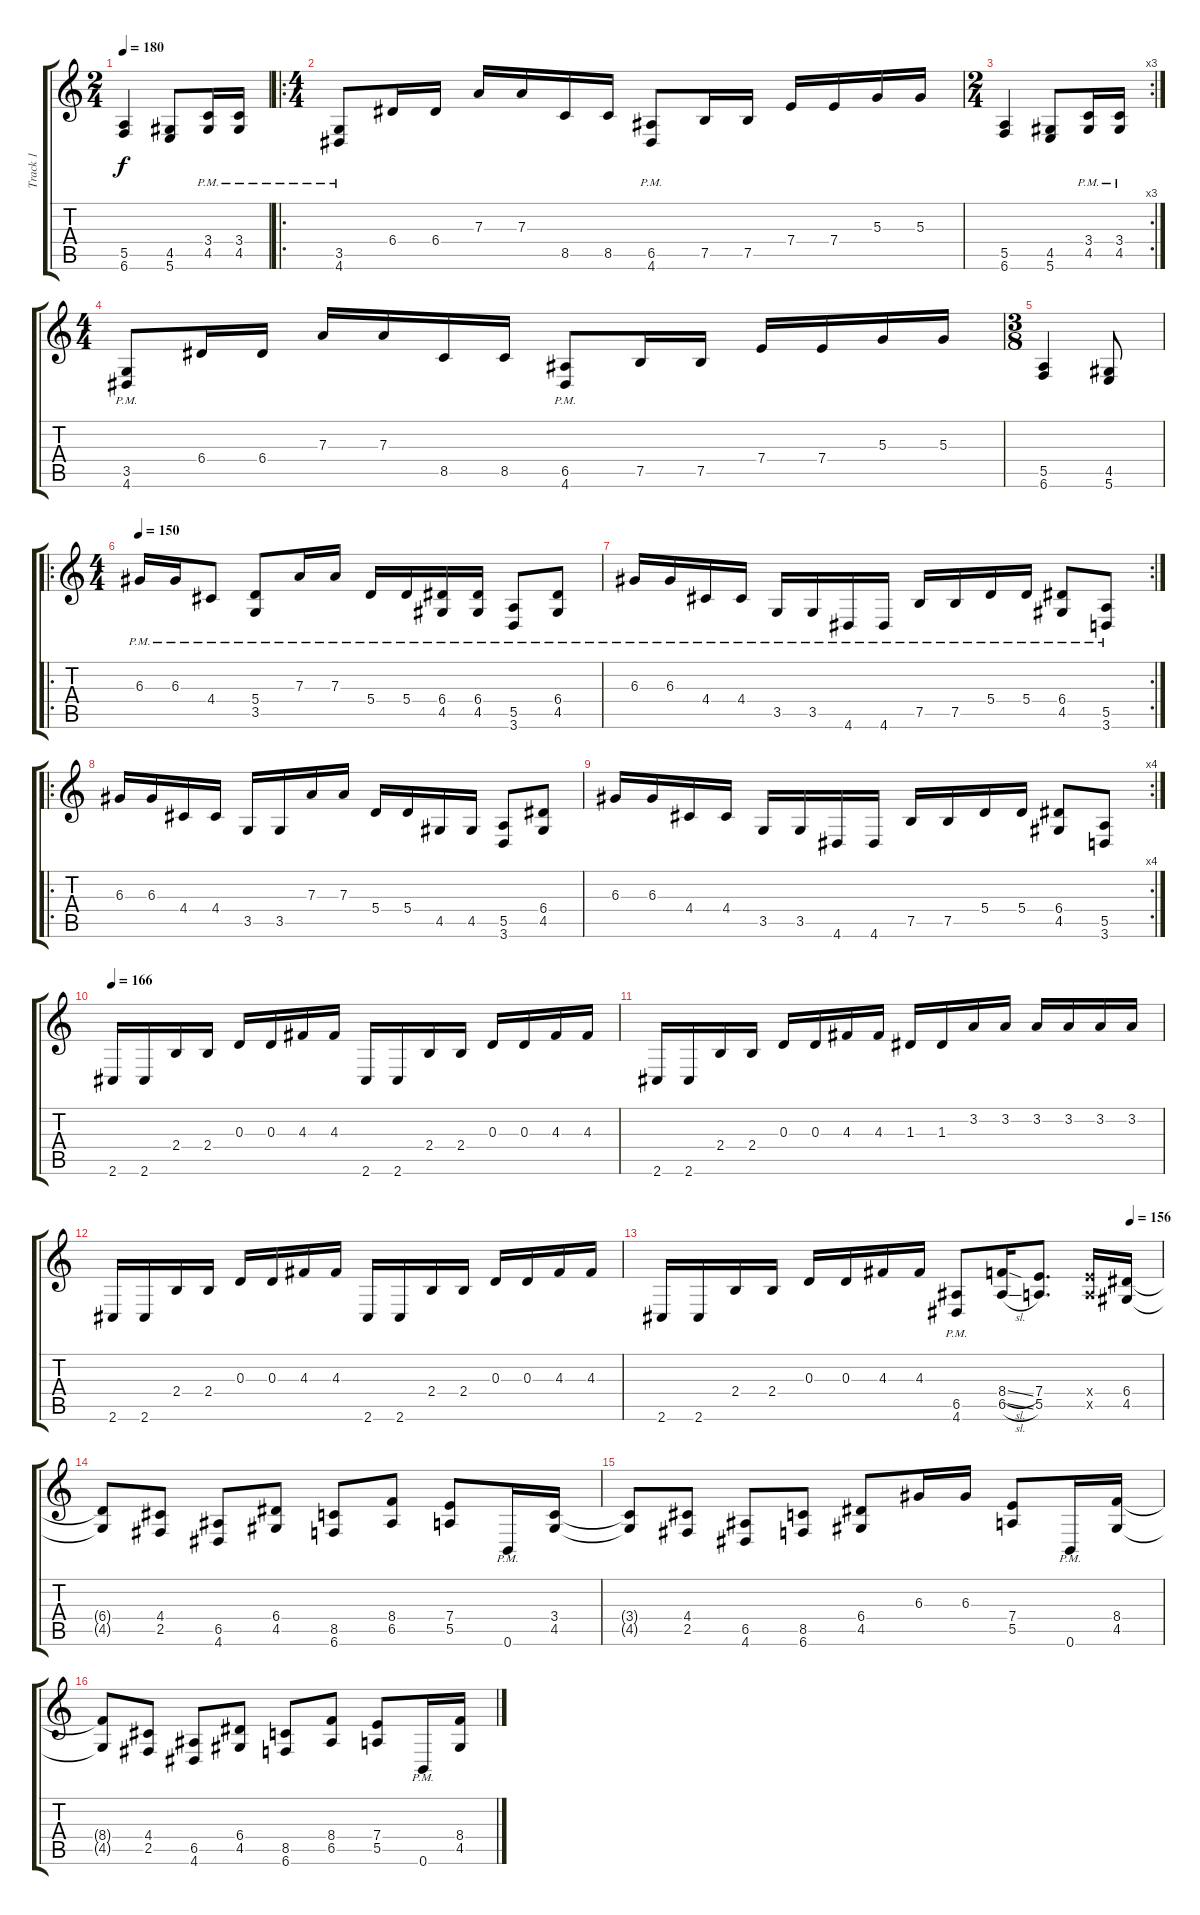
\track ("Track 1" "Track 1") {instrument distortionguitar}
\staff {score tabs}
\tuning (B3 Gb3 D3 A2 E2 B1) {hide}
\ts (2 4)
\tempo 180
\clef g2
\ks c
(5.5 6.6).4{dy f} (4.5 5.6).8 (3.4 4.5{pm}).16 (3.4 4.5{pm}).16 |
\ro
\ts (4 4)
(3.5{pm} 4.6).8 6.4.16 6.4.16 7.3.16 7.3.16 8.5.16 8.5.16 (6.5{pm} 4.6).8 7.5.16 7.5.16 7.4.16 7.4.16 5.3.16 5.3.16 |
\rc 3
\ts (2 4)
(5.5 6.6).4 (4.5 5.6).8 (3.4 4.5{pm}).16 (3.4 4.5{pm}).16 |
\ts (4 4)
(3.5{pm} 4.6).8 6.4.16 6.4.16 7.3.16 7.3.16 8.5.16 8.5.16 (6.5{pm} 4.6).8 7.5.16 7.5.16 7.4.16 7.4.16 5.3.16 5.3.16 |
\ts (3 8)
(5.5 6.6).4 (4.5 5.6).8 |
\ro
\ts (4 4)
\tempo 150
6.3{pm}.16 6.3{pm}.16 4.4{pm}.8 (5.4{pm} 3.5{pm}).8 7.3{pm}.16 7.3{pm}.16 5.4{pm}.16 5.4{pm}.16 (6.4{pm} 4.5{pm}).16 (6.4 4.5{pm}).16 (5.5{pm} 3.6).8 (6.4{pm} 4.5).8 |
\rc 2
6.3{pm}.16 6.3{pm}.16 4.4{pm}.16 4.4{pm}.16 3.5{pm}.16 3.5{pm}.16 4.6{pm}.16 4.6{pm}.16 7.5{pm}.16 7.5{pm}.16 5.4{pm}.16 5.4{pm}.16 (6.4{pm} 4.5{pm}).8 (5.5{pm} 3.6{pm}).8 |
\ro
6.3.16 6.3.16 4.4.16 4.4.16 3.5.16 3.5.16 7.3.16 7.3.16 5.4.16 5.4.16 4.5.16 4.5.16 (5.5 3.6).8 (6.4 4.5).8 |
\rc 4
6.3.16 6.3.16 4.4.16 4.4.16 3.5.16 3.5.16 4.6.16 4.6.16 7.5.16 7.5.16 5.4.16 5.4.16 (6.4 4.5).8 (5.5 3.6).8 |
\tempo 166
2.6.16 2.6.16 2.4.16 2.4.16 0.3.16 0.3.16 4.3.16 4.3.16 2.6.16 2.6.16 2.4.16 2.4.16 0.3.16 0.3.16 4.3.16 4.3.16 |
2.6.16 2.6.16 2.4.16 2.4.16 0.3.16 0.3.16 4.3.16 4.3.16 1.3.16 1.3.16 3.2.16 3.2.16 3.2.16 3.2.16 3.2.16 3.2.16 |
2.6.16 2.6.16 2.4.16 2.4.16 0.3.16 0.3.16 4.3.16 4.3.16 2.6.16 2.6.16 2.4.16 2.4.16 0.3.16 0.3.16 4.3.16 4.3.16 |
\tempo (156 0.9375)
2.6.16 2.6.16 2.4.16 2.4.16 0.3.16 0.3.16 4.3.16 4.3.16 (6.5 4.6{pm}).8 (8.4{sl} 6.5{sl}).16 (7.4 5.5).8{d} (7.4{x} 5.5{x}).16 (6.4 4.5).16 |
(6.4{t} 4.5{t}).8 (4.4 2.5).8 (6.5 4.6).8 (6.4 4.5).8 (8.5 6.6).8 (8.4 6.5).8 (7.4 5.5).8 0.6{pm}.16 (3.4 4.5).16 |
(3.4{t} 4.5{t}).8 (4.4 2.5).8 (6.5 4.6).8 (8.5 6.6).8 (6.4 4.5).8 6.3.16 6.3.16 (7.4 5.5).8 0.6{pm}.16 (8.4 4.5).16 |
(8.4{t} 4.5{t}).8 (4.4 2.5).8 (6.5 4.6).8 (6.4 4.5).8 (8.5 6.6).8 (8.4 6.5).8 (7.4 5.5).8 0.6{pm}.16 (8.4 4.5).16
